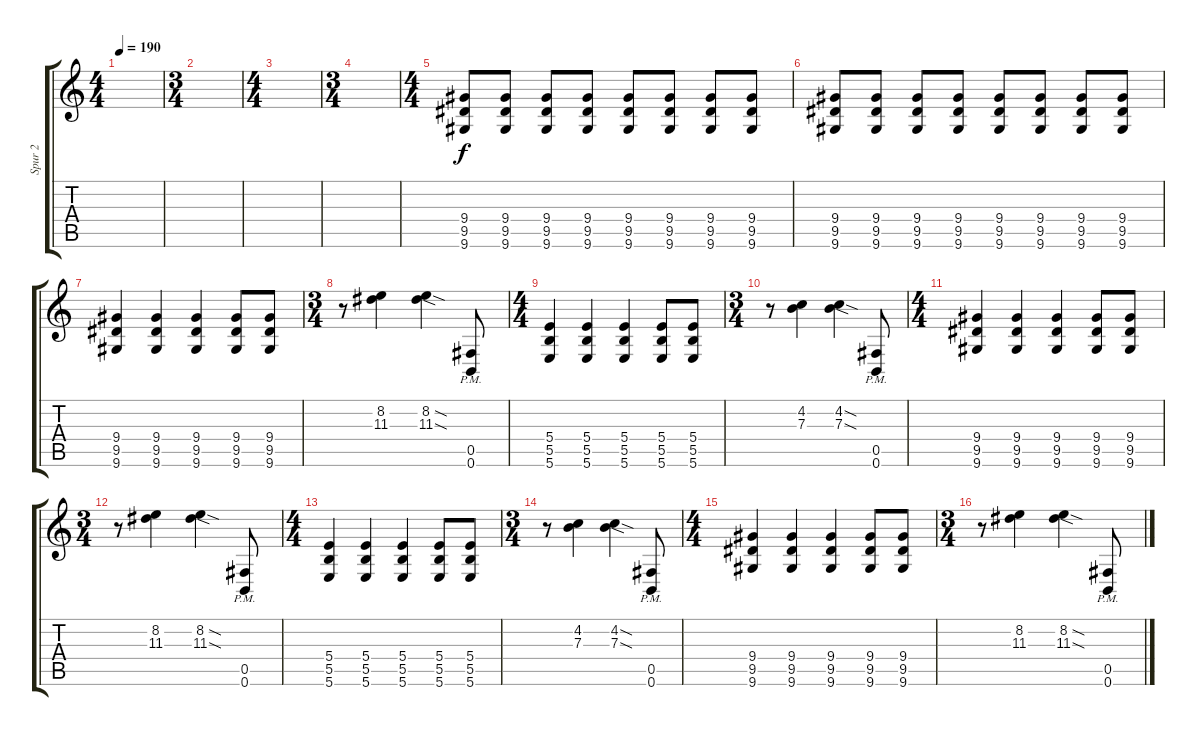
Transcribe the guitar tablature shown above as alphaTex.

\track ("Spur 2" "Spur 2") {instrument distortionguitar}
\staff {score tabs}
\tuning (Db4 Ab3 E3 B2 Gb2 B1) {hide}
\ts (4 4)
\tempo 190
\clef g2
\ks c
|
\ts (3 4)
|
\ts (4 4)
|
\ts (3 4)
|
\ts (4 4)
(9.4 9.5 9.6).8 (9.4 9.5 9.6).8 (9.4 9.5 9.6).8 (9.4 9.5 9.6).8 (9.4 9.5 9.6).8 (9.4 9.5 9.6).8 (9.4 9.5 9.6).8 (9.4 9.5 9.6).8 |
(9.4 9.5 9.6).8 (9.4 9.5 9.6).8 (9.4 9.5 9.6).8 (9.4 9.5 9.6).8 (9.4 9.5 9.6).8 (9.4 9.5 9.6).8 (9.4 9.5 9.6).8 (9.4 9.5 9.6).8 |
(9.4 9.5 9.6).4 (9.4 9.5 9.6).4 (9.4 9.5 9.6).4 (9.4 9.5 9.6).8 (9.4 9.5 9.6).8 |
\ts (3 4)
r.8 (8.2 11.3).4 (8.2{sod} 11.3{sod}).4 (0.5{pm} 0.6{pm}).8 |
\ts (4 4)
(5.4 5.5 5.6).4 (5.4 5.5 5.6).4 (5.4 5.5 5.6).4 (5.4 5.5 5.6).8 (5.4 5.5 5.6).8 |
\ts (3 4)
r.8 (4.2 7.3).4 (4.2{sod} 7.3{sod}).4 (0.5{pm} 0.6{pm}).8 |
\ts (4 4)
(9.4 9.5 9.6).4 (9.4 9.5 9.6).4 (9.4 9.5 9.6).4 (9.4 9.5 9.6).8 (9.4 9.5 9.6).8 |
\ts (3 4)
r.8 (8.2 11.3).4 (8.2{sod} 11.3{sod}).4 (0.5{pm} 0.6{pm}).8 |
\ts (4 4)
(5.4 5.5 5.6).4 (5.4 5.5 5.6).4 (5.4 5.5 5.6).4 (5.4 5.5 5.6).8 (5.4 5.5 5.6).8 |
\ts (3 4)
r.8 (4.2 7.3).4 (4.2{sod} 7.3{sod}).4 (0.5{pm} 0.6{pm}).8 |
\ts (4 4)
(9.4 9.5 9.6).4 (9.4 9.5 9.6).4 (9.4 9.5 9.6).4 (9.4 9.5 9.6).8 (9.4 9.5 9.6).8 |
\ts (3 4)
r.8 (8.2 11.3).4 (8.2{sod} 11.3{sod}).4 (0.5{pm} 0.6{pm}).8
